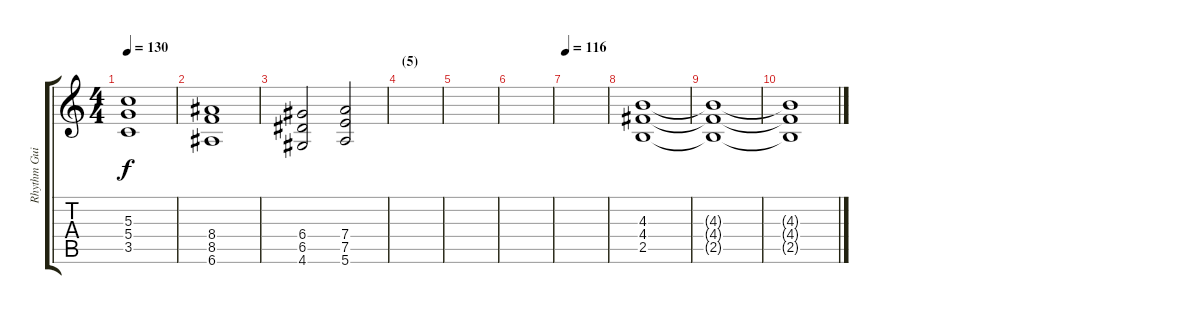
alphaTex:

\track ("Rhythm Guitar" "Rhythm Gui") {instrument distortionguitar}
\staff {score tabs}
\tuning (E4 B3 G3 D3 A2 E2) {hide}
\ts (4 4)
\tempo 130
\clef g2
\ks c
(5.3 5.4 3.5).1{dy f} |
(8.4 8.5 6.6).1 |
(6.4 6.5 4.6).2 (7.4 7.5 5.6).2 |
\section ("" "(5)")
|
|
|
\tempo 116
|
(4.3 4.4 2.5).1 |
(4.3{t} 4.4{t} 2.5{t}).1 |
(4.3{t} 4.4{t} 2.5{t}).1
